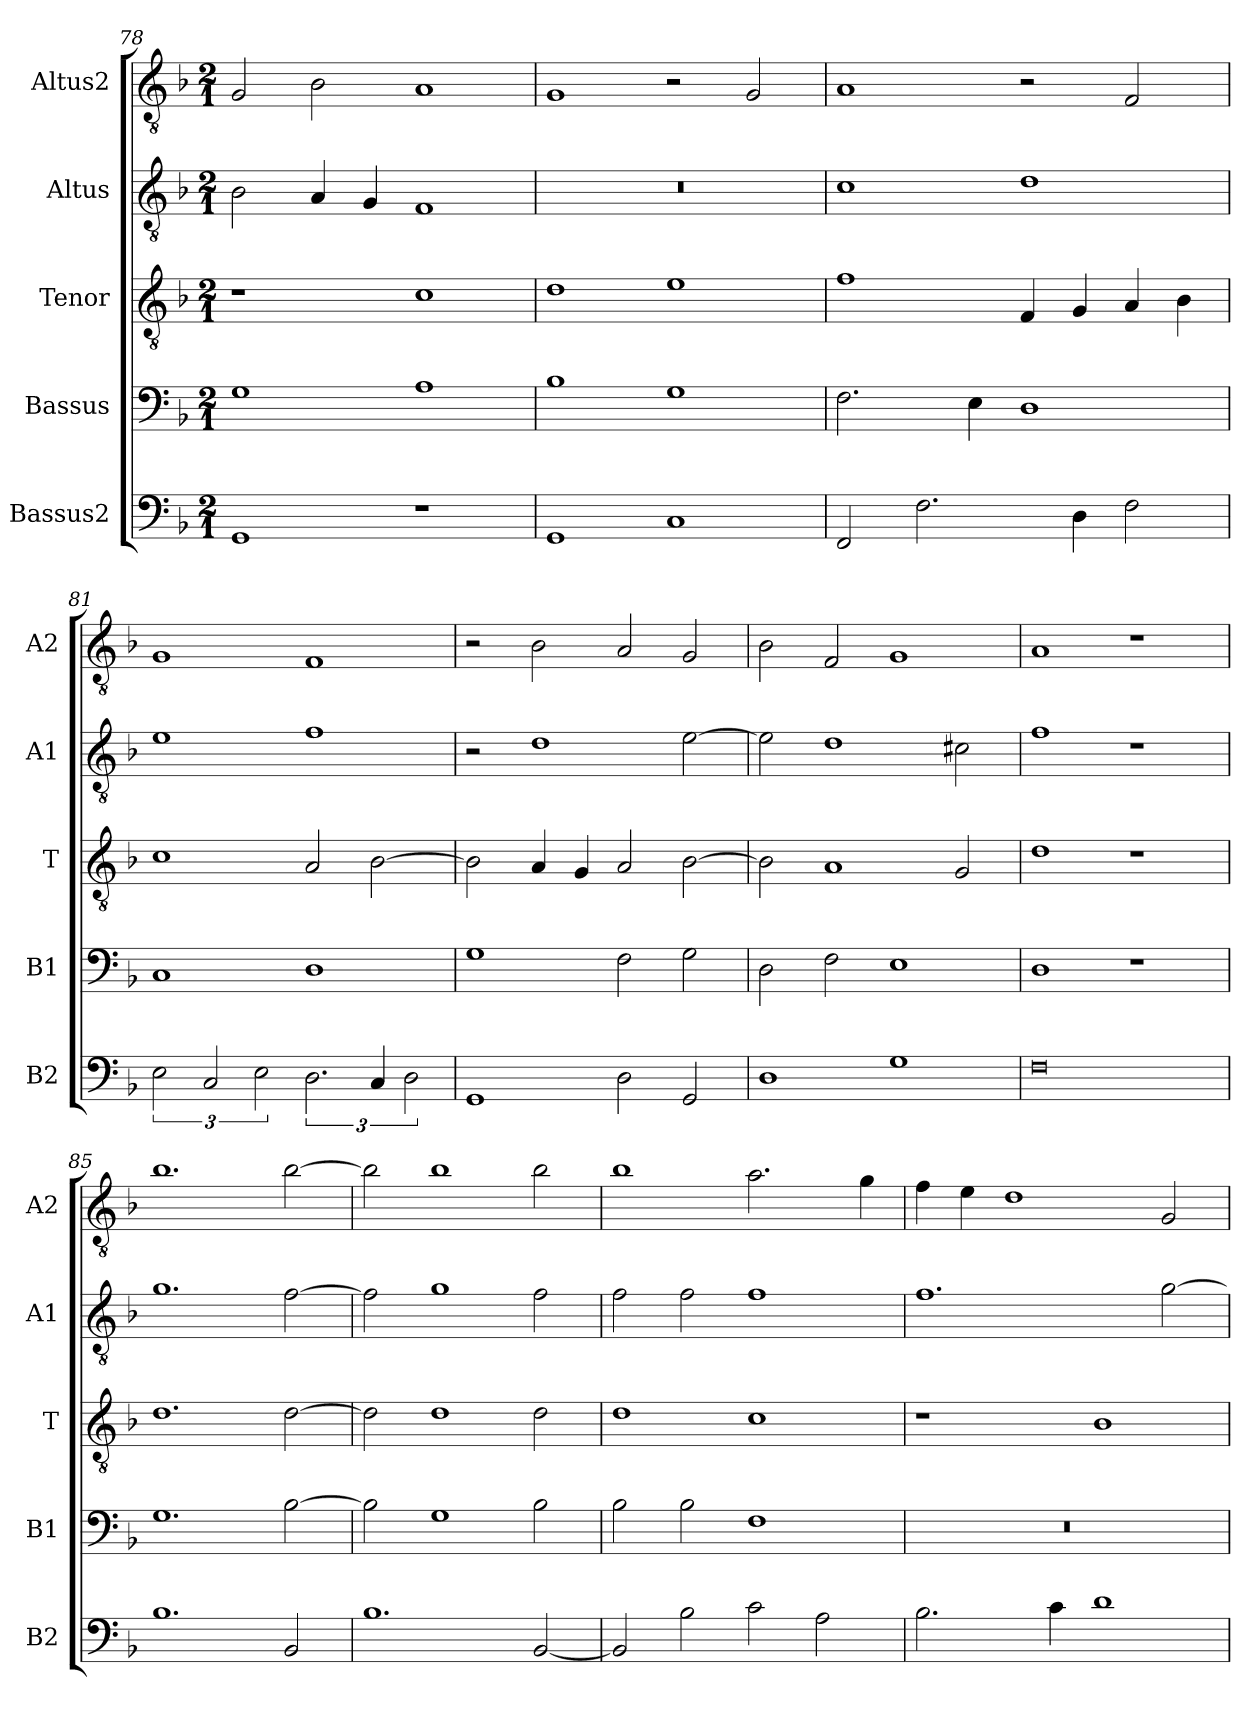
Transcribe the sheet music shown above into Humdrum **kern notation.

**kern	**kern	**kern	**kern	**kern
*part5	*part4	*part3	*part2	*part1
*staff5	*staff4	*staff3	*staff2	*staff1
*I"Bassus2	*I"Bassus	*I"Tenor	*I"Altus	*I"Altus2
*I'B2	*I'B1	*I'T	*I'A1	*I'A2
*clefF4	*clefF4	*clefGv2	*clefGv2	*clefGv2
*k[b-]	*k[b-]	*k[b-]	*k[b-]	*k[b-]
*M2/1	*M2/1	*M2/1	*M2/1	*M2/1
=78	=78	=78	=78	=78
1GG	1G	1r	2B-\	2G/
.	.	.	4A/	2B-\
.	.	.	4G/	.
1r	1A	1c	1F	1A
=79	=79	=79	=79	=79
1GG	1B-	1d	0r	1G
1C	1G	1e	.	2r
.	.	.	.	2G/
=80	=80	=80	=80	=80
2FF/	2.F\	1f	1c	1A
2.F\	.	.	.	.
.	4E\	.	.	.
.	1D	4F/	1d	2r
4D\	.	4G/	.	.
2F\	.	4A/	.	2F/
.	.	4B-\	.	.
=81	=81	=81	=81	=81
3E\	1C	1c	1e	1G
3C/	.	.	.	.
3E\	.	.	.	.
3.D\	1D	2A/	1f	1F
6C/	.	[2B-\	.	.
3D\	.	.	.	.
=82	=82	=82	=82	=82
1GG	1G	2B-\]	2r	2r
.	.	4A/	1d	2B-\
.	.	4G/	.	.
2D\	2F\	2A/	.	2A/
2GG/	2G\	[2B-\	[2e\	2G/
=83	=83	=83	=83	=83
1D	2D\	2B-\]	2e\]	2B-\
.	2F\	1A	1d	2F/
1G	1E	.	.	1G
.	.	2G/	2c#X\	.
=84	=84	=84	=84	=84
0F	1D	1d	1f	1A
.	1r	1r	1r	1r
=85	=85	=85	=85	=85
1.B-	1.G	1.d	1.g	1.b-
2BB-/	[2B-\	[2d\	[2f\	[2b-\
=86	=86	=86	=86	=86
1.B-	2B-\]	2d\]	2f\]	2b-\]
.	1G	1d	1g	1b-
[2BB-/	2B-\	2d\	2f\	2b-\
=87	=87	=87	=87	=87
2BB-/]	2B-\	1d	2f\	1b-
2B-\	2B-\	.	2f\	.
2c\	1F	1c	1f	2.a\
2A\	.	.	.	.
.	.	.	.	4g\
=88	=88	=88	=88	=88
2.B-\	0r	1r	1.f	4f\
.	.	.	.	4e\
.	.	.	.	1d
4c\	.	.	.	.
1d	.	1B-	.	.
.	.	.	[2g\	2G/
=	=	=	=	=
*-	*-	*-	*-	*-
